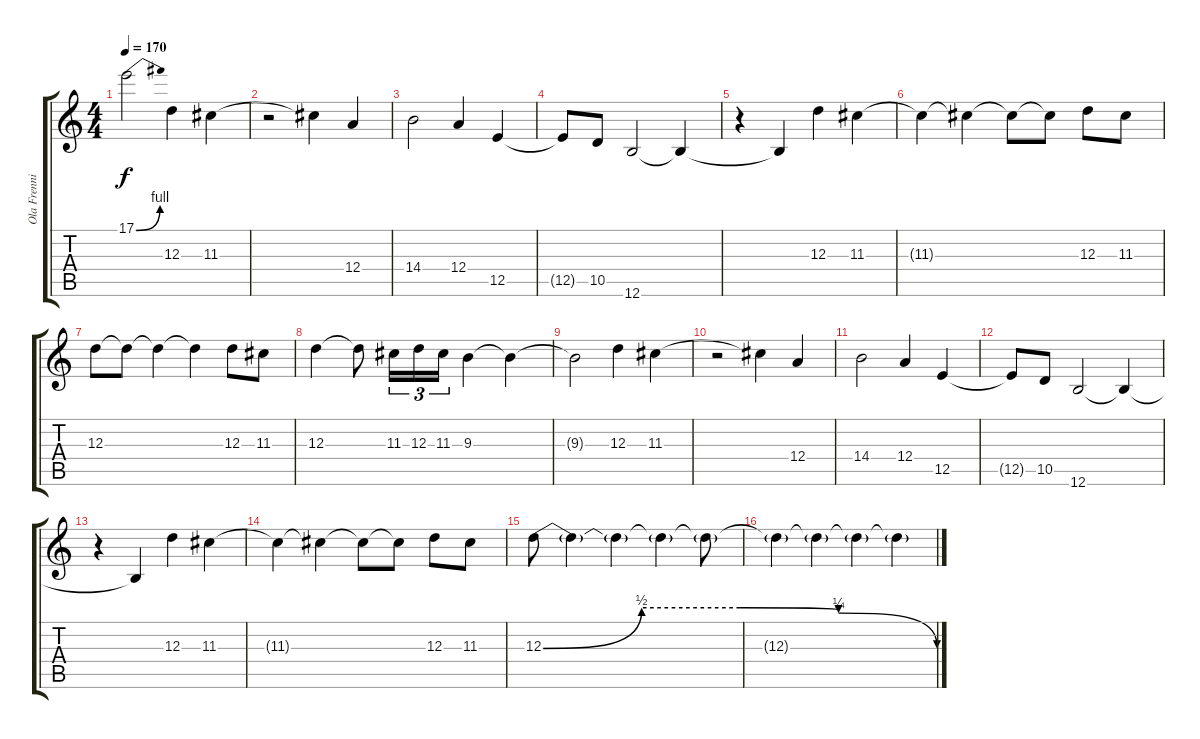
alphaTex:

\track ("Ola Frenning" "Ola Frenni") {instrument distortionguitar}
\staff {score tabs}
\tuning (B3 Gb3 D3 A2 E2 B1) {hide}
\ts (4 4)
\tempo 170
\clef g2
\ks c
17.1{be (bend 0 0 60 4)}.2{dy f} 12.3.4 11.3.4 |
r.2 11.3{t}.4 12.4.4 |
14.4.2 12.4.4 12.5.4 |
12.5{t}.8 10.5.8 12.6.2 12.6{t}.4 |
r.4 12.6{t}.4 12.3.4 11.3.4 |
11.3{t}.4 11.3{t}.4 11.3{t}.8 11.3{t}.8 12.3.8 11.3.8 |
12.3.8 12.3{t}.8 12.3{t}.4 12.3{t}.4 12.3.8 11.3.8 |
12.3.4 12.3{t}.8 11.3.16{tu (3 2)} 12.3.16{tu (3 2)} 11.3.16{tu (3 2)} 9.3.4 9.3{t}.4 |
9.3{t}.2 12.3.4 11.3.4 |
r.2 11.3{t}.4 12.4.4 |
14.4.2 12.4.4 12.5.4 |
12.5{t}.8 10.5.8 12.6.2 12.6{t}.4 |
r.4 12.6{t}.4 12.3.4 11.3.4 |
11.3{t}.4 11.3{t}.4 11.3{t}.8 11.3{t}.8 12.3.8 11.3.8 |
12.3{be (custom 0 0 15 2 30 2 45 1 60 0)}.8 12.3{t}.4 12.3{t}.4 12.3{t}.4 12.3{t}.8 |
12.3{t}.4 12.3{t}.4 12.3{t}.4 12.3{t}.4
